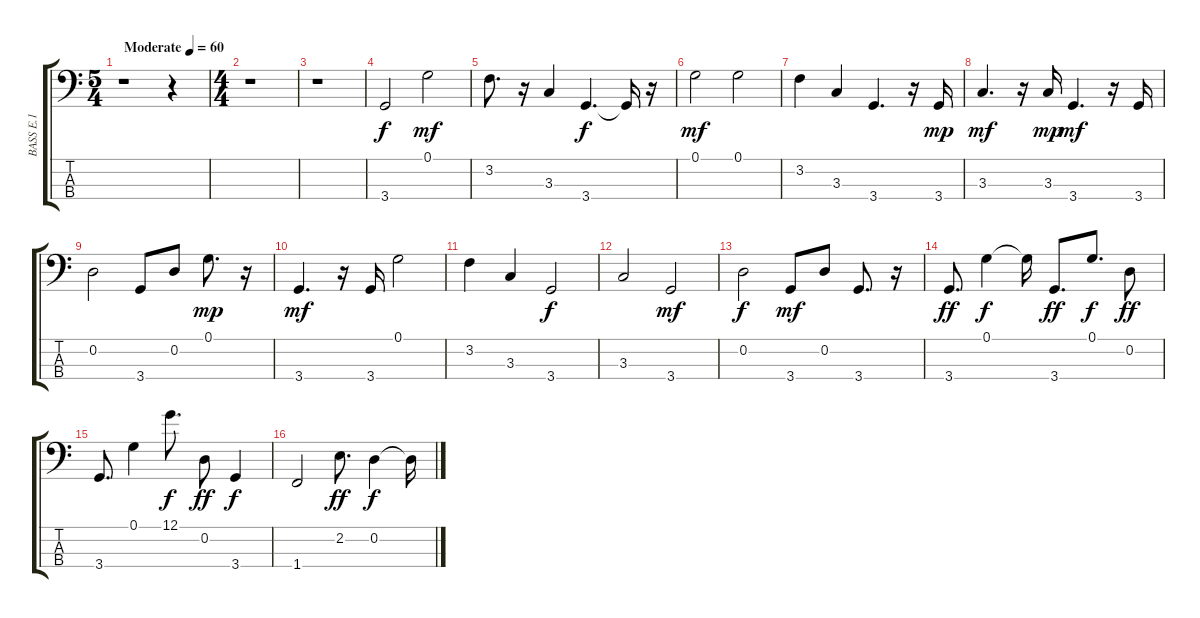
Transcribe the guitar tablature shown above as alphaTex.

\track ("BASS E.1            " "BASS E.1  ") {instrument acousticbass}
\staff {score tabs}
\tuning (G2 D2 A1 E1) {hide}
\ts (5 4)
\tempo (60 "Moderate")
\clef f4
\ks c
r.1{dy f instrument acousticbass} r.4 |
\ts (4 4)
r.1 |
r.1 |
3.4.2 0.1.2{dy mf} |
3.2.8{d} r.16 3.3.4 3.4.4{d dy f} 3.4{t}.16 r.16 |
0.1.2{dy mf} 0.1.2 |
3.2.4 3.3.4 3.4.4{d} r.16 3.4.16{dy mp} |
3.3.4{d dy mf} r.16 3.3.16{dy mp} 3.4.4{d dy mf} r.16 3.4.16 |
0.2.2 3.4.8 0.2.8 0.1.8{d dy mp} r.16 |
3.4.4{d dy mf} r.16 3.4.16 0.1.2 |
3.2.4 3.3.4 3.4.2{dy f} |
3.3.2 3.4.2{dy mf} |
0.2.2{dy f} 3.4.8{dy mf} 0.2.8 3.4.8{d} r.16 |
3.4.8{d dy ff} 0.1.4{dy f} 0.1{t}.16 3.4.8{d dy ff} 0.1.8{d dy f} 0.2.8{dy ff} |
3.4.8{d} 0.1.4 12.1.8{d dy f} 0.2.8{dy ff} 3.4.4{dy f} |
1.4.2 2.2.8{d dy ff} 0.2.4{dy f} 0.2{t}.16
